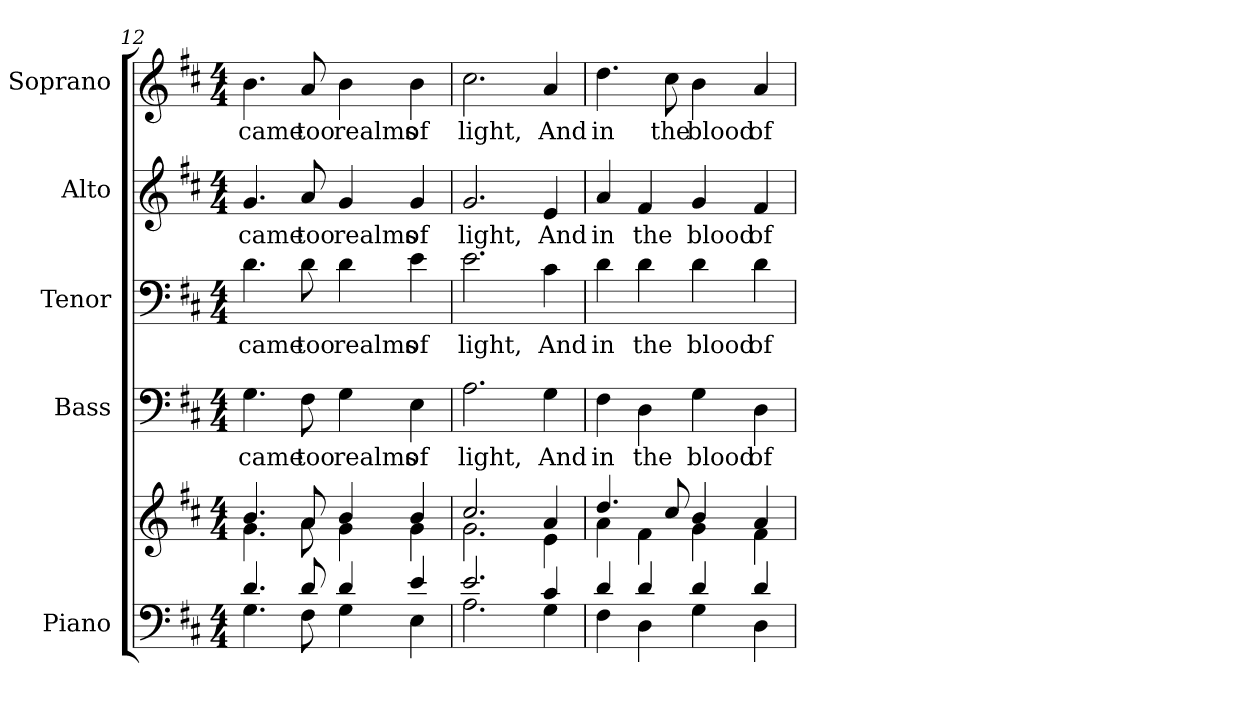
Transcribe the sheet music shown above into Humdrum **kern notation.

**kern	**kern	**kern	**text	**kern	**text	**kern	**text	**kern	**text
*part5	*part5	*part4	*part4	*part3	*part3	*part2	*part2	*part1	*part1
*staff6	*staff5	*staff4	*staff4	*staff3	*staff3	*staff2	*staff2	*staff1	*staff1
*I"Piano	*	*I"Bass	*	*I"Tenor	*	*I"Alto	*	*I"Soprano	*
*I'Pno.	*	*I'B.	*	*I'T.	*	*I'A.	*	*I'S.	*
!!LO:PB:g=z
*clefF4	*clefG2	*clefF4	*	*clefF4	*	*clefG2	*	*clefG2	*
*k[f#c#]	*k[f#c#]	*k[f#c#]	*	*k[f#c#]	*	*k[f#c#]	*	*k[f#c#]	*
*D:	*D:	*D:	*	*D:	*	*D:	*	*D:	*
*M4/4	*M4/4	*M4/4	*	*M4/4	*	*M4/4	*	*M4/4	*
=12	=12	=12	=12	=12	=12	=12	=12	=12	=12
*^	*^	*	*	*	*	*	*	*	*
!	!	!	!	!	!LO:LY:b:color=#000000	!	!	!	!	!	!
!	!	!	!	!	!	!	!LO:LY:b:color=#000000	!	!	!	!
!	!	!	!	!	!	!	!	!	!LO:LY:b:color=#000000	!	!
!	!	!	!	!	!	!	!	!	!	!	!LO:LY:b:color=#000000
4.di/	4.Gi\	4.bi/	4.gi\	4.Gi\	came	4.di\	came	4.gi/	came	4.bi\	came
!	!	!	!	!	!LO:LY:b:color=#000000	!	!	!	!	!	!
!	!	!	!	!	!	!	!LO:LY:b:color=#000000	!	!	!	!
!	!	!	!	!	!	!	!	!	!LO:LY:b:color=#000000	!	!
!	!	!	!	!	!	!	!	!	!	!	!LO:LY:b:color=#000000
8di/	8F#i\	8ai/	8ai\	8F#i\	too	8di\	too	8ai/	too	8ai/	too
!	!	!	!	!	!LO:LY:b:color=#000000	!	!	!	!	!	!
!	!	!	!	!	!	!	!LO:LY:b:color=#000000	!	!	!	!
!	!	!	!	!	!	!	!	!	!LO:LY:b:color=#000000	!	!
!	!	!	!	!	!	!	!	!	!	!	!LO:LY:b:color=#000000
4di/	4Gi\	4bi/	4gi\	4Gi\	realms	4di\	realms	4gi/	realms	4bi\	realms
!	!	!	!	!	!LO:LY:b:color=#000000	!	!	!	!	!	!
!	!	!	!	!	!	!	!LO:LY:b:color=#000000	!	!	!	!
!	!	!	!	!	!	!	!	!	!LO:LY:b:color=#000000	!	!
!	!	!	!	!	!	!	!	!	!	!	!LO:LY:b:color=#000000
4ei/	4Ei\	4bi/	4gi\	4Ei\	of	4ei\	of	4gi/	of	4bi\	of
=13	=13	=13	=13	=13	=13	=13	=13	=13	=13	=13	=13
!	!	!	!	!	!LO:LY:b:color=#000000	!	!	!	!	!	!
!	!	!	!	!	!	!	!LO:LY:b:color=#000000	!	!	!	!
!	!	!	!	!	!	!	!	!	!LO:LY:b:color=#000000	!	!
!	!	!	!	!	!	!	!	!	!	!	!LO:LY:b:color=#000000
2.ei/	2.Ai\	2.cc#i/	2.gi\	2.Ai\	light,	2.ei\	light,	2.gi/	light,	2.cc#i\	light,
!	!	!	!	!	!LO:LY:b:color=#000000	!	!	!	!	!	!
!	!	!	!	!	!	!	!LO:LY:b:color=#000000	!	!	!	!
!	!	!	!	!	!	!	!	!	!LO:LY:b:color=#000000	!	!
!	!	!	!	!	!	!	!	!	!	!	!LO:LY:b:color=#000000
4c#i/	4Gi\	4ai/	4ei\	4Gi\	And	4c#i\	And	4ei/	And	4ai/	And
!!LO:PB:g=z
=14	=14	=14	=14	=14	=14	=14	=14	=14	=14	=14	=14
!	!	!	!	!	!LO:LY:b:color=#000000	!	!	!	!	!	!
!	!	!	!	!	!	!	!LO:LY:b:color=#000000	!	!	!	!
!	!	!	!	!	!	!	!	!	!LO:LY:b:color=#000000	!	!
!	!	!	!	!	!	!	!	!	!	!	!LO:LY:b:color=#000000
4di/	4F#i\	4.ddi/	4ai\	4F#i\	in	4di\	in	4ai/	in	4.ddi\	in
!	!	!	!	!	!LO:LY:b:color=#000000	!	!	!	!	!	!
!	!	!	!	!	!	!	!LO:LY:b:color=#000000	!	!	!	!
!	!	!	!	!	!	!	!	!	!LO:LY:b:color=#000000	!	!
4di/	4Di\	.	4f#i\	4Di\	the	4di\	the	4f#i/	the	.	.
!	!	!	!	!	!	!	!	!	!	!	!LO:LY:b:color=#000000
.	.	8cc#i/	.	.	.	.	.	.	.	8cc#i\	the
!	!	!	!	!	!LO:LY:b:color=#000000	!	!	!	!	!	!
!	!	!	!	!	!	!	!LO:LY:b:color=#000000	!	!	!	!
!	!	!	!	!	!	!	!	!	!LO:LY:b:color=#000000	!	!
!	!	!	!	!	!	!	!	!	!	!	!LO:LY:b:color=#000000
4di/	4Gi\	4bi/	4gi\	4Gi\	blood	4di\	blood	4gi/	blood	4bi\	blood
!	!	!	!	!	!LO:LY:b:color=#000000	!	!	!	!	!	!
!	!	!	!	!	!	!	!LO:LY:b:color=#000000	!	!	!	!
!	!	!	!	!	!	!	!	!	!LO:LY:b:color=#000000	!	!
!	!	!	!	!	!	!	!	!	!	!	!LO:LY:b:color=#000000
4di/	4Di\	4ai/	4f#i\	4Di\	of	4di\	of	4f#i/	of	4ai/	of
*v	*v	*	*	*	*	*	*	*	*	*	*
*	*v	*v	*	*	*	*	*	*	*	*
=	=	=	=	=	=	=	=	=	=
*-	*-	*-	*-	*-	*-	*-	*-	*-	*-
